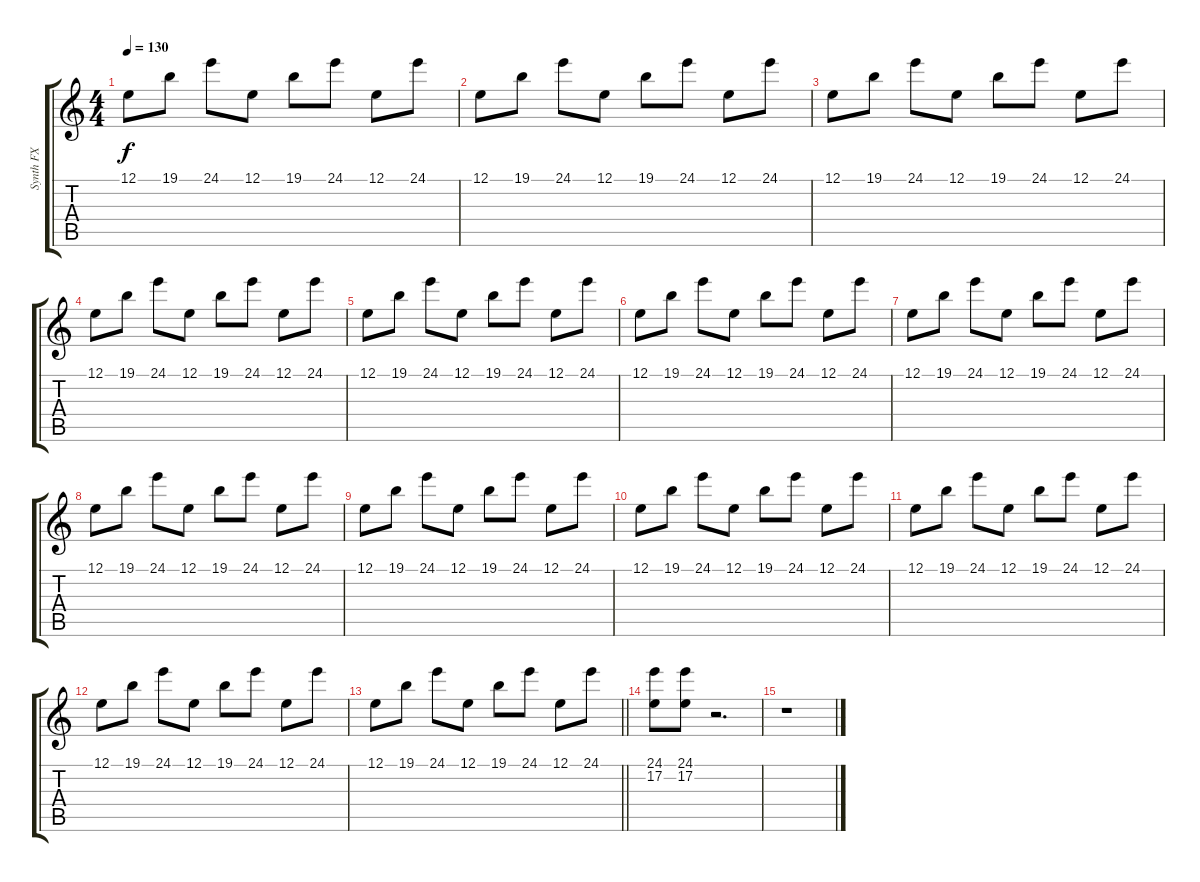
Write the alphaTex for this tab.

\track ("Synth FX" "Synth FX") {instrument pad5bowed}
\staff {score tabs}
\tuning (E4 B3 G3 D3 A2 E2) {hide}
\ts (4 4)
\tempo 130
\clef g2
\ks c
12.1.8{dy f} 19.1.8 24.1.8 12.1.8 19.1.8 24.1.8 12.1.8 24.1.8 |
12.1.8 19.1.8 24.1.8 12.1.8 19.1.8 24.1.8 12.1.8 24.1.8 |
12.1.8 19.1.8 24.1.8 12.1.8 19.1.8 24.1.8 12.1.8 24.1.8 |
12.1.8 19.1.8 24.1.8 12.1.8 19.1.8 24.1.8 12.1.8 24.1.8 |
12.1.8 19.1.8 24.1.8 12.1.8 19.1.8 24.1.8 12.1.8 24.1.8 |
12.1.8 19.1.8 24.1.8 12.1.8 19.1.8 24.1.8 12.1.8 24.1.8 |
12.1.8 19.1.8 24.1.8 12.1.8 19.1.8 24.1.8 12.1.8 24.1.8 |
12.1.8 19.1.8 24.1.8 12.1.8 19.1.8 24.1.8 12.1.8 24.1.8 |
12.1.8 19.1.8 24.1.8 12.1.8 19.1.8 24.1.8 12.1.8 24.1.8 |
12.1.8 19.1.8 24.1.8 12.1.8 19.1.8 24.1.8 12.1.8 24.1.8 |
12.1.8 19.1.8 24.1.8 12.1.8 19.1.8 24.1.8 12.1.8 24.1.8 |
12.1.8 19.1.8 24.1.8 12.1.8 19.1.8 24.1.8 12.1.8 24.1.8 |
\barLineRight lightlight
12.1.8 19.1.8 24.1.8 12.1.8 19.1.8 24.1.8 12.1.8 24.1.8 |
(24.1 17.2).8 (24.1 17.2).8 r.2{d} |
r.1
